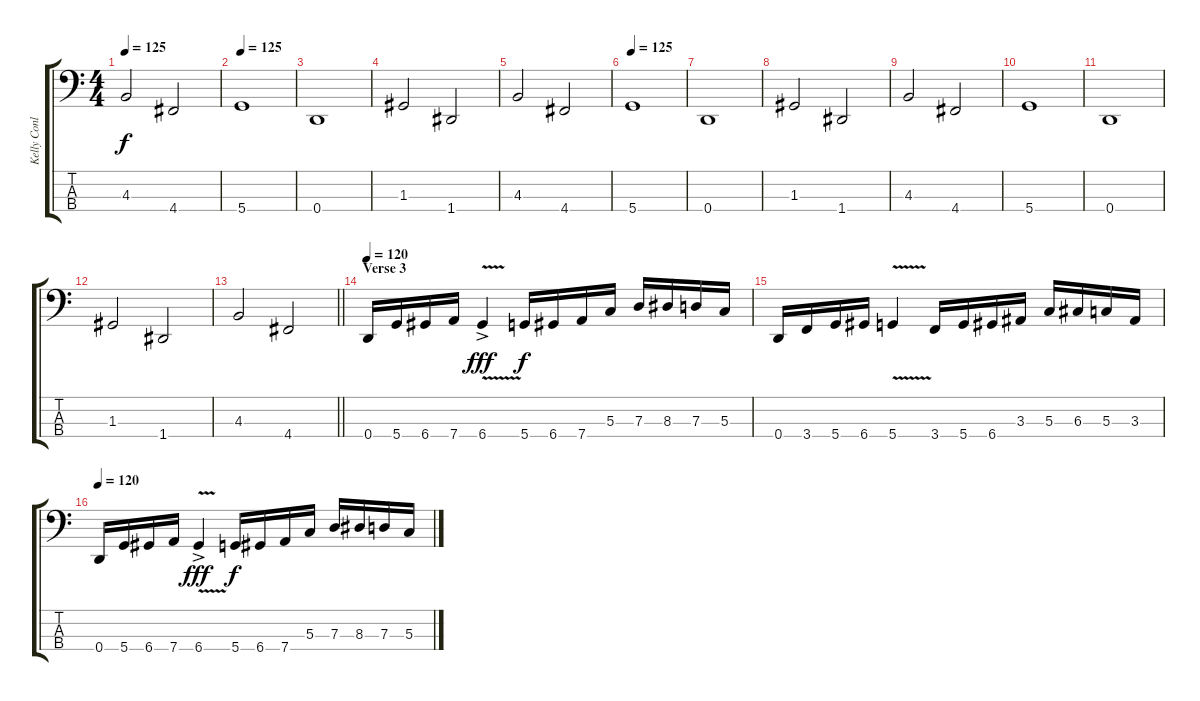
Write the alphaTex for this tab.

\track ("Kelly Conlon" "Kelly Conl") {instrument electricbasspick}
\staff {score tabs}
\tuning (F2 C2 G1 D1) {hide}
\ts (4 4)
\tempo 125
\clef f4
\ks c
4.3.2{dy f} 4.4.2 |
\tempo 125
5.4.1 |
0.4.1 |
1.3.2 1.4.2 |
4.3.2 4.4.2 |
\tempo 125
5.4.1 |
0.4.1 |
1.3.2 1.4.2 |
4.3.2 4.4.2 |
5.4.1 |
0.4.1 |
1.3.2 1.4.2 |
\barLineRight lightlight
4.3.2 4.4.2 |
\section ("" "Verse 3")
\tempo 120
0.4.16 5.4.16 6.4.16 7.4.16 6.4{v ac}.4{dy fff} 5.4.16{dy f} 6.4.16 7.4.16 5.3.16 7.3.16 8.3.16 7.3.16 5.3.16 |
0.4.16 3.4.16 5.4.16 6.4.16 5.4{v}.4 3.4.16 5.4.16 6.4.16 3.3.16 5.3.16 6.3.16 5.3.16 3.3.16 |
\tempo 120
0.4.16 5.4.16 6.4.16 7.4.16 6.4{v ac}.4{dy fff} 5.4.16{dy f} 6.4.16 7.4.16 5.3.16 7.3.16 8.3.16 7.3.16 5.3.16
